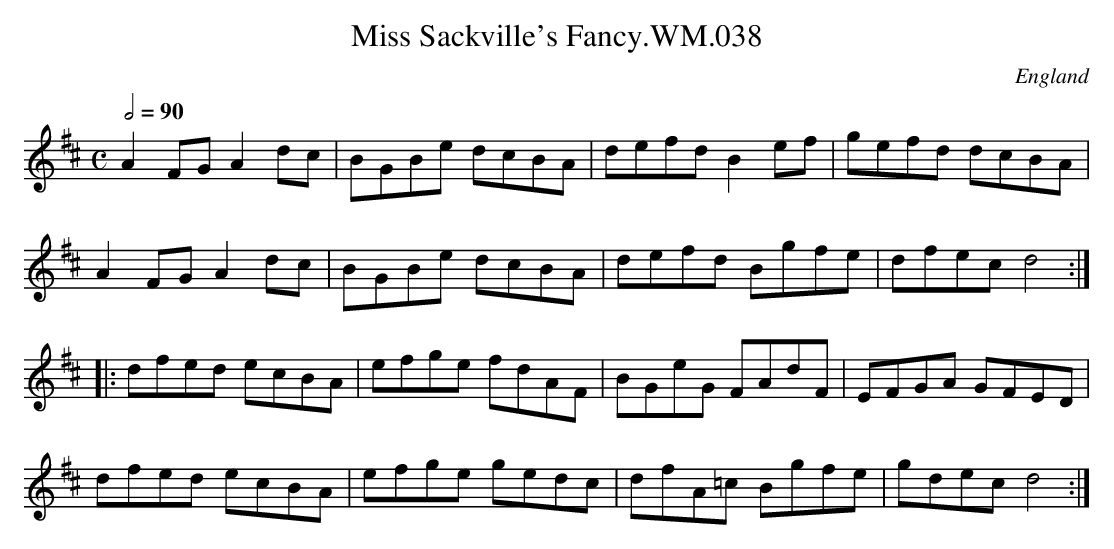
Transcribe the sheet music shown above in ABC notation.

X:1
T:Miss Sackville's Fancy.WM.038
L:1/8
M:C
O:England
Q:1/2=90
K:D
A2FGA2dc|BGBe dcBA|defdB2ef|gefd dcBA|!
A2FGA2dc|BGBe dcBA|defd Bgfe|dfecd4:|!
|:dfed ecBA|efge fdAF|BGeG FAdF|EFGA GFED|!
dfed ecBA|efge gedc|dfA=c Bgfe|gdecd4:|
